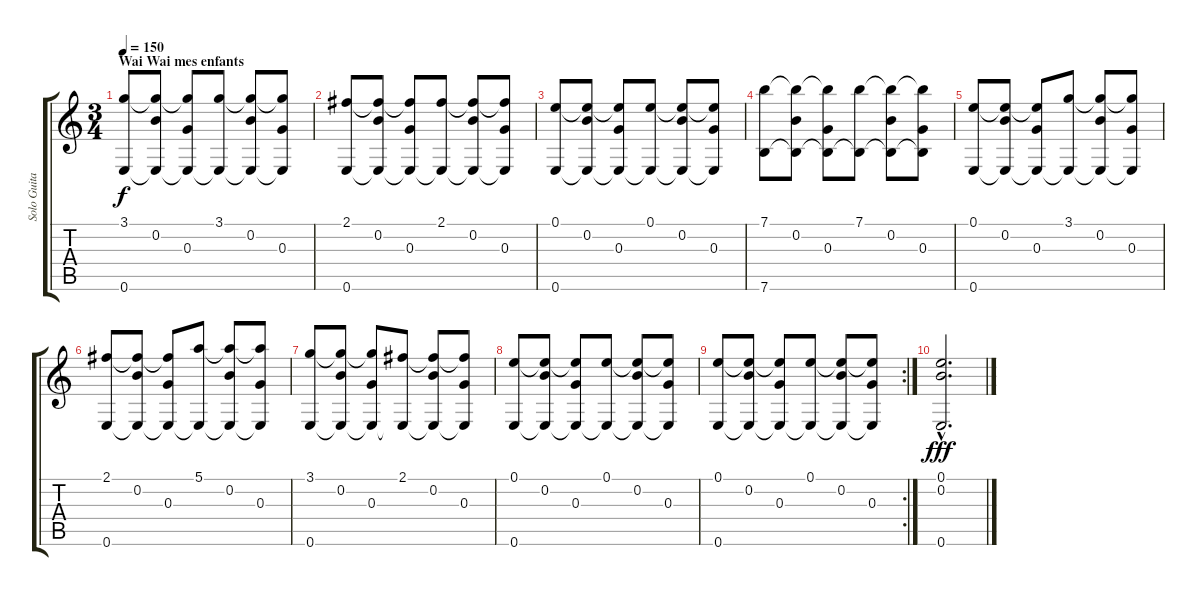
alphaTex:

\track ("Solo Guitar - Tabbed by Ashley Ittoo" "Solo Guita") {instrument acousticguitarnylon}
\staff {score tabs}
\tuning (E4 B3 G3 D3 A2 E2) {hide}
\ts (3 4)
\section ("" "Wai Wai mes enfants")
\tempo 150
\clef g2
\ks c
(3.1 0.6).8{dy f} (3.1{t} 0.2 0.6{t}).8 (3.1{t} 0.3 0.6{t}).8 (3.1 0.6{t}).8 (3.1{t} 0.2 0.6{t}).8 (3.1{t} 0.3 0.6{t}).8 |
(2.1 0.6).8 (2.1{t} 0.2 0.6{t}).8 (2.1{t} 0.3 0.6{t}).8 (2.1 0.6{t}).8 (2.1{t} 0.2 0.6{t}).8 (2.1{t} 0.3 0.6{t}).8 |
(0.1 0.6).8 (0.1{t} 0.2 0.6{t}).8 (0.1{t} 0.3 0.6{t}).8 (0.1 0.6{t}).8 (0.1{t} 0.2 0.6{t}).8 (0.1{t} 0.3 0.6{t}).8 |
(7.1 7.6).8 (7.1{t} 0.2 7.6{t}).8 (7.1{t} 0.3 7.6{t}).8 (7.1 7.6{t}).8 (7.1{t} 0.2 7.6{t}).8 (7.1{t} 0.3 7.6{t}).8 |
(0.1 0.6).8 (0.1{t} 0.2 0.6{t}).8 (0.1{t} 0.3 0.6{t}).8 (3.1 0.6{t}).8 (3.1{t} 0.2 0.6{t}).8 (3.1{t} 0.3 0.6{t}).8 |
(2.1 0.6).8 (2.1{t} 0.2 0.6{t}).8 (2.1{t} 0.3 0.6{t}).8 (5.1 0.6{t}).8 (5.1{t} 0.2 0.6{t}).8 (5.1{t} 0.3 0.6{t}).8 |
(3.1 0.6).8 (3.1{t} 0.2 0.6{t}).8 (3.1{t} 0.3 0.6{t}).8 (2.1 0.6{t}).8 (2.1{t} 0.2 0.6{t}).8 (2.1{t} 0.3 0.6{t}).8 |
(0.1 0.6).8 (0.1{t} 0.2 0.6{t}).8 (0.1{t} 0.3 0.6{t}).8 (0.1 0.6{t}).8 (0.1{t} 0.2 0.6{t}).8 (0.1{t} 0.3 0.6{t}).8 |
\rc 2
(0.1 0.6).8 (0.1{t} 0.2 0.6{t}).8 (0.1{t} 0.3 0.6{t}).8 (0.1 0.6{t}).8 (0.1{t} 0.2 0.6{t}).8 (0.1{t} 0.3 0.6{t}).8 |
(0.1{hac} 0.2{hac} 0.6{hac}).2{d dy fff}
